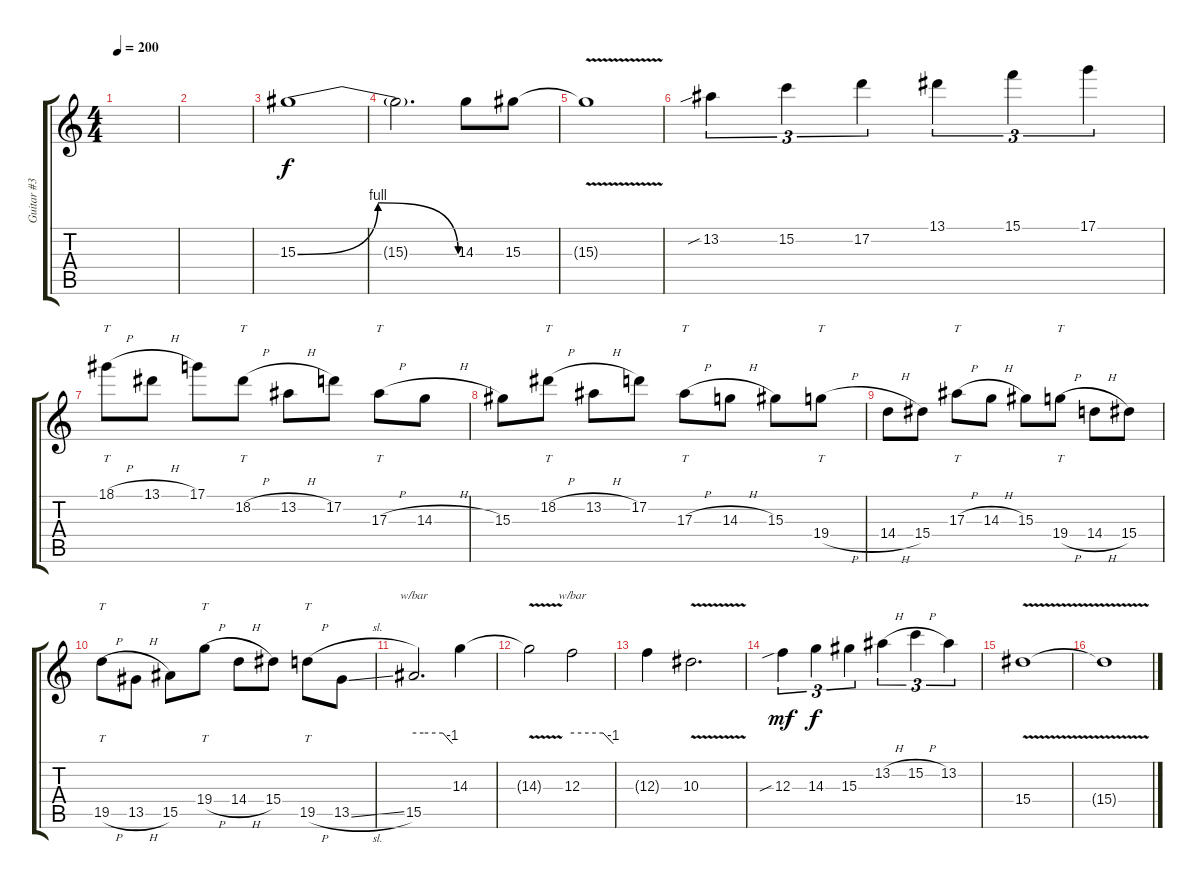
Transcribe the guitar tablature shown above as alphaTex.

\track ("Guitar #3" "Guitar #3") {instrument distortionguitar}
\staff {score tabs}
\tuning (D4 A3 F3 C3 G2 C2) {hide}
\ts (4 4)
\tempo 200
\clef g2
\ks c
|
|
15.3{be (bendrelease 0 0 8 4 53 4 60 0)}.1 |
15.3{t}.2{d beam merge} 14.3.8{beam merge} 15.3.8 |
15.3{v t}.1 |
13.2{sib}.4{tu (3 2)} 15.2.4{tu (3 2)} 17.2.4{tu (3 2) beam merge} 13.1.4{tu (3 2)} 15.1.4{tu (3 2) beam merge} 17.1.4{tu (3 2)} |
18.1{h}.8{tt} 13.1{h}.8 17.1.8 18.2{h}.8{tt} 13.2{h}.8 17.2.8 17.3{h}.8{tt} 14.3{h}.8 |
15.3.8 18.2{h}.8{tt} 13.2{h}.8 17.2.8 17.3{h}.8{tt} 14.3{h}.8 15.3.8 19.4{h}.8{tt} |
14.4{h}.8 15.4.8 17.3{h}.8{tt} 14.3{h}.8 15.3.8 19.4{h}.8{tt} 14.4{h}.8 15.4.8 |
19.5{h}.8{tt} 13.5{h}.8 15.5.8 19.4{h}.8{tt} 14.4{h}.8 15.4.8 19.5{h}.8{tt} 13.5{sl}.8 |
15.5.2{d tbe (custom default 0 0 15 0 45 0 60 -4)} 14.3.4 |
14.3{v t}.2 12.3.2{tbe (custom default 0 0 45 0 60 -4)} |
12.3{t}.4 10.3{v}.2{d} |
12.3{sib}.4{tu (3 2) dy mf} 14.3.4{tu (3 2) dy f} 15.3.4{tu (3 2) beam merge} 13.2{h}.4{tu (3 2)} 15.2{h}.4{tu (3 2) beam merge} 13.2.4{tu (3 2)} |
15.4{v}.1 |
15.4{t}.1
